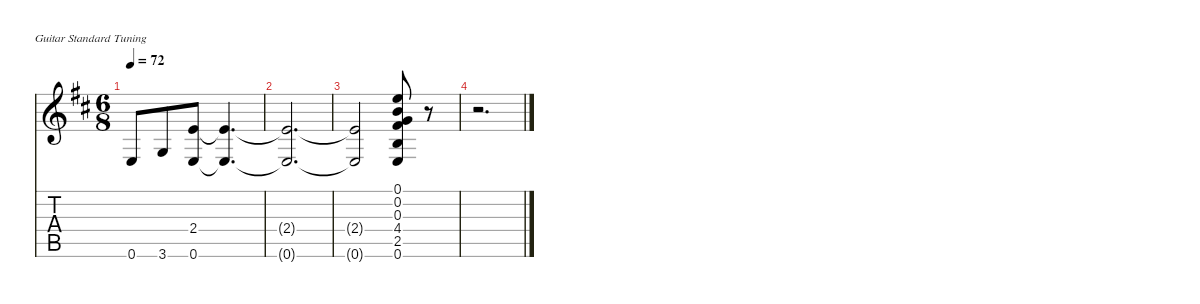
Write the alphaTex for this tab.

\defaultSystemsLayout 4
\hideDynamics
\bracketExtendMode nobrackets
\singleTrackTrackNamePolicy hidden
\multiTrackTrackNamePolicy hidden
\firstSystemTrackNameMode fullname
\firstSystemTrackNameOrientation horizontal
\otherSystemsTrackNameOrientation horizontal
\track ("Guitar1" "guitar1") {defaultSystemsLayout 8 instrument electricguitarjazz}
\staff {score tabs}
\tuning (E4 B3 G3 D3 A2 E2)
\ts (6 8)
\tempo 72
\clef g2
\ks bminor
0.6{acc forcenatural}.8{dy mf beam Up} 3.6{acc forcenatural}.8{beam Up} (0.6{acc forcenatural} 2.4{acc forcenatural}).8{beam Up} (0.6{t acc forcenatural} 2.4{t acc forcenatural}).4{d beam Up} |
(0.6{t acc forcenatural} 2.4{t acc forcenatural}).2{d beam Up} |
(0.6{t acc forcenatural} 2.4{t acc forcenatural}).2{beam Up} (2.5{acc forcenatural} 4.4{acc #} 0.3{acc forcenatural} 0.6{acc forcenatural} 0.2{acc forcenatural} 0.1{acc forcenatural}).8{beam Up} r.8{beam Up} |
r.2{d beam Down}
